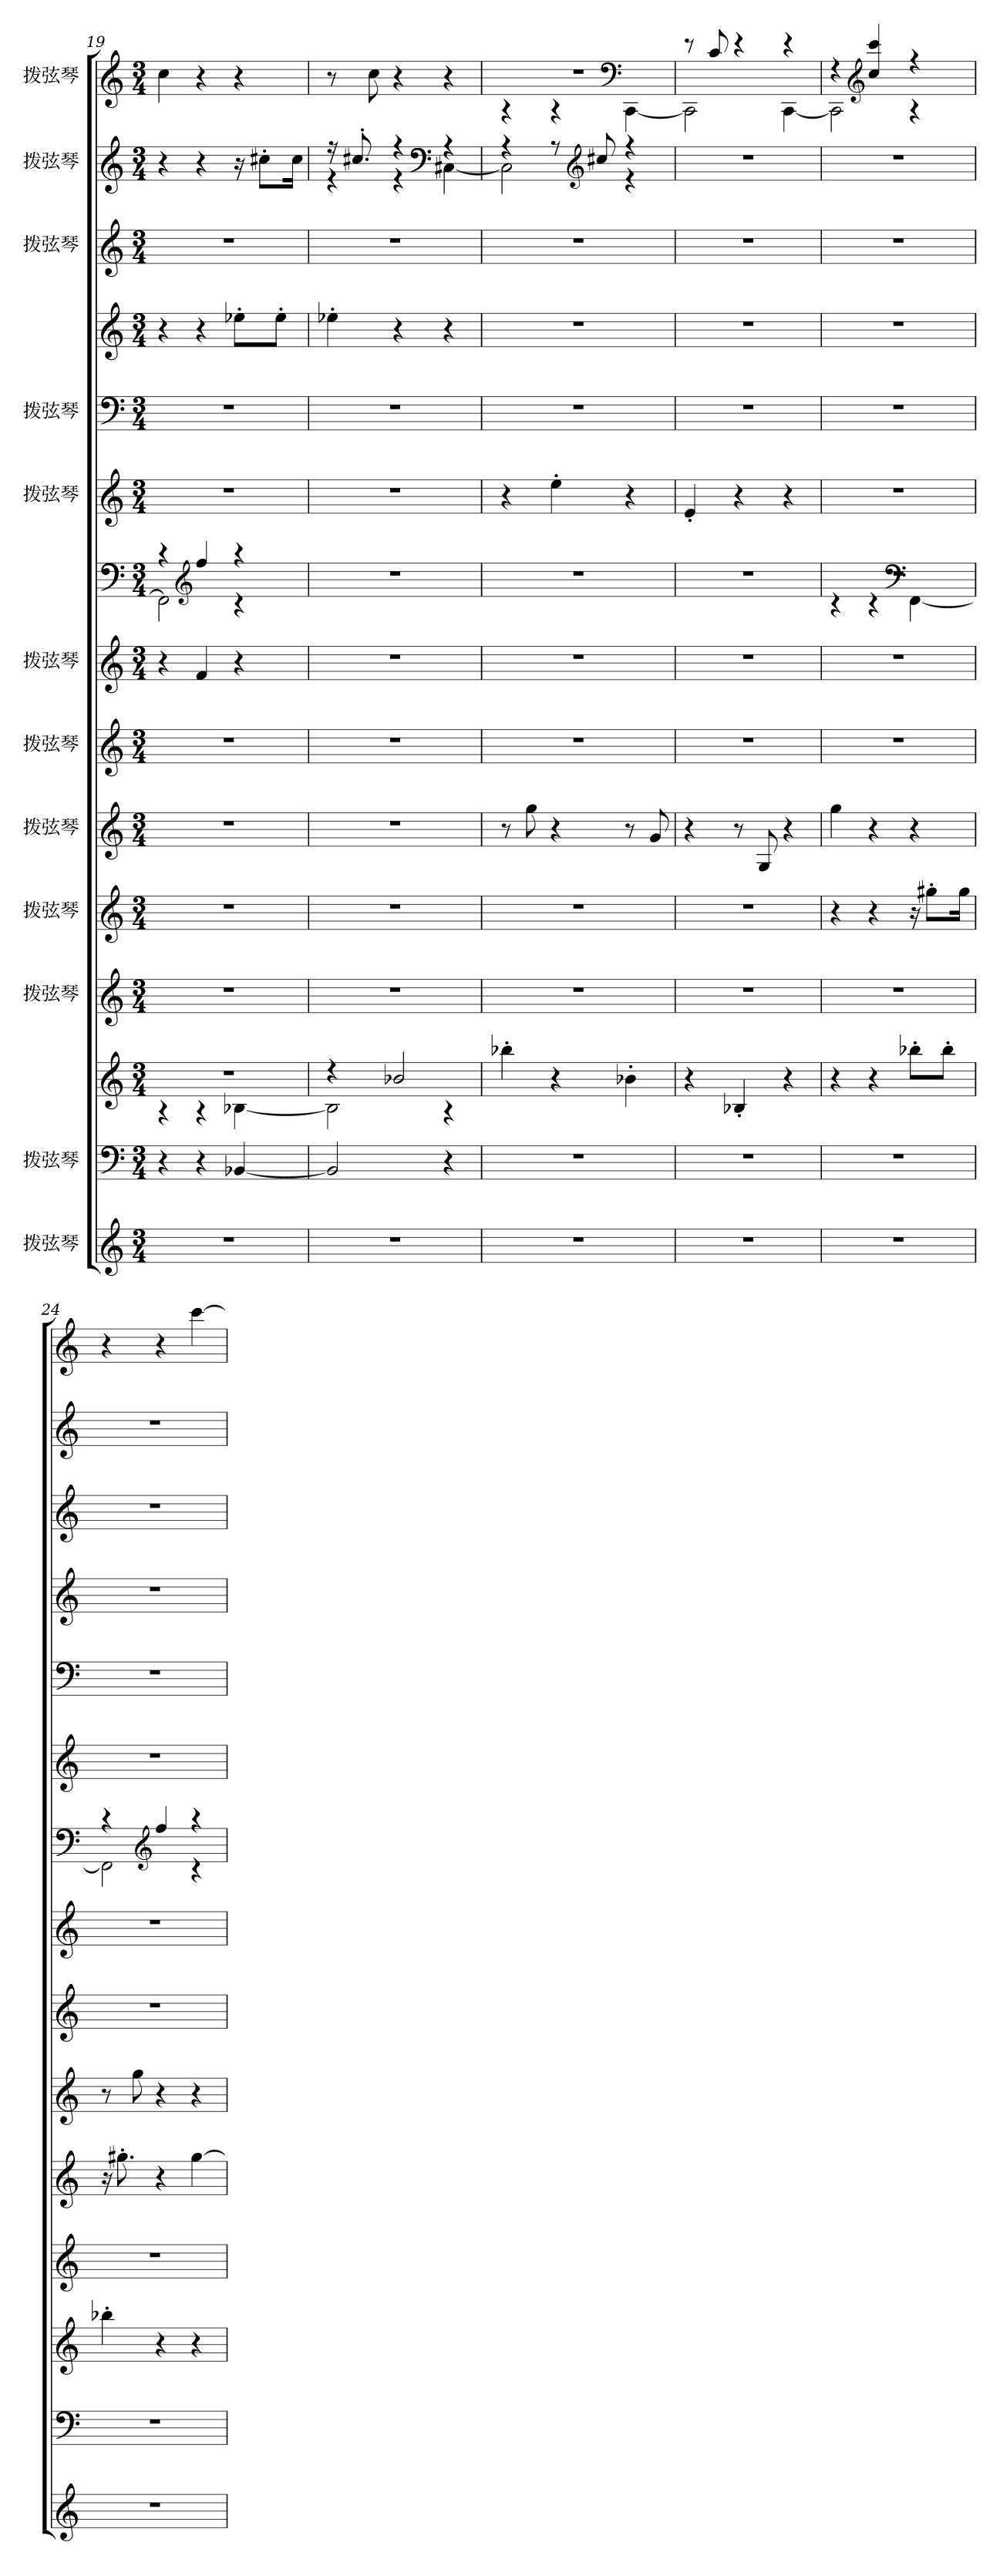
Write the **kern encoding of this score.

**kern	**kern	**kern	**kern	**kern	**kern	**kern	**kern	**kern	**kern	**kern	**kern	**kern	**kern	**kern
*part12	*part11	*part11	*part10	*part9	*part8	*part7	*part6	*part6	*part5	*part4	*part4	*part3	*part2	*part1
*staff15	*staff14	*staff13	*staff12	*staff11	*staff10	*staff9	*staff8	*staff7	*staff6	*staff5	*staff4	*staff3	*staff2	*staff1
*I"拨弦琴	*I"拨弦琴	*	*I"拨弦琴	*I"拨弦琴	*I"拨弦琴	*I"拨弦琴	*I"拨弦琴	*	*I"拨弦琴	*I"拨弦琴	*	*I"拨弦琴	*I"拨弦琴	*I"拨弦琴
*clefG2	*clefF4	*clefG2	*clefG2	*clefG2	*clefG2	*clefG2	*clefG2	*clefF4	*clefG2	*clefF4	*clefG2	*clefG2	*clefG2	*clefG2
*k[]	*k[]	*k[]	*k[]	*k[]	*k[]	*k[]	*k[]	*k[]	*k[]	*k[]	*k[]	*k[]	*k[]	*k[]
*M3/4	*M3/4	*M3/4	*M3/4	*M3/4	*M3/4	*M3/4	*M3/4	*M3/4	*M3/4	*M3/4	*M3/4	*M3/4	*M3/4	*M3/4
=19	=19	=19	=19	=19	=19	=19	=19	=19	=19	=19	=19	=19	=19	=19
*	*	*^	*	*	*	*	*	*^	*	*	*	*	*	*
2.r	4r	2.r	4r	2.r	2.r	2.r	2.r	4r	4r	2FF\]	2.r	2.r	4r	2.r	4r	4cc\
*	*	*	*	*	*	*	*	*	*clefG2	*	*	*	*	*	*	*
.	4r	.	4r	.	.	.	.	4f/	4ff/	.	.	.	4r	.	4r	4r
.	[4BB-X/	.	[4B-X\	.	.	.	.	4r	4r	4r	.	.	8ee-X'\L	.	16r	4r
.	.	.	.	.	.	.	.	.	.	.	.	.	.	.	8cc#X'\L	.
.	.	.	.	.	.	.	.	.	.	.	.	.	8ee-'\J	.	.	.
.	.	.	.	.	.	.	.	.	.	.	.	.	.	.	16cc#\Jk	.
*	*	*	*	*	*	*	*	*	*v	*v	*	*	*	*	*	*
!!LO:PB:g=z
=20	=20	=20	=20	=20	=20	=20	=20	=20	=20	=20	=20	=20	=20	=20	=20
*	*	*	*	*	*	*	*	*	*	*	*	*	*	*^	*
2.r	2BB-/]	4r	2B-\]	2.r	2.r	2.r	2.r	2.r	2.r	2.r	2.r	4ee-X'\	2.r	16r	4r	8r
.	.	.	.	.	.	.	.	.	.	.	.	.	.	8.cc#X'/	.	.
.	.	.	.	.	.	.	.	.	.	.	.	.	.	.	.	8cc\
.	.	2b-X/	.	.	.	.	.	.	.	.	.	4r	.	4r	4r	4r
*	*	*	*	*	*	*	*	*	*	*	*	*	*	*clefF4	*	*
.	4r	.	4r	.	.	.	.	.	.	.	.	4r	.	4r	[4C#X\	4r
*	*	*v	*v	*	*	*	*	*	*	*	*	*	*	*	*	*
=21	=21	=21	=21	=21	=21	=21	=21	=21	=21	=21	=21	=21	=21	=21	=21
*	*	*	*	*	*	*	*	*	*	*	*	*	*	*	*^
2.r	2.r	4bb-X'\	2.r	2.r	8r	2.r	2.r	2.r	4r	2.r	2.r	2.r	4r	2C#\]	2.r	4r
.	.	.	.	.	8gg\	.	.	.	.	.	.	.	.	.	.	.
.	.	4r	.	.	4r	.	.	.	4ee'\	.	.	.	8r	.	.	4r
*	*	*	*	*	*	*	*	*	*	*	*	*	*clefG2	*	*	*
.	.	.	.	.	.	.	.	.	.	.	.	.	8cc#X/	.	.	.
*	*	*	*	*	*	*	*	*	*	*	*	*	*	*	*clefF4	*
.	.	4b-X'\	.	.	8r	.	.	.	4r	.	.	.	4r	4r	.	[4CC\
.	.	.	.	.	8g/	.	.	.	.	.	.	.	.	.	.	.
*	*	*	*	*	*	*	*	*	*	*	*	*	*v	*v	*	*
=22	=22	=22	=22	=22	=22	=22	=22	=22	=22	=22	=22	=22	=22	=22	=22
2.r	2.r	4r	2.r	2.r	4r	2.r	2.r	2.r	4e'/	2.r	2.r	2.r	2.r	8r	2CC\]
.	.	.	.	.	.	.	.	.	.	.	.	.	.	8c/	.
.	.	4B-X'/	.	.	8r	.	.	.	4r	.	.	.	.	4r	.
.	.	.	.	.	8G/	.	.	.	.	.	.	.	.	.	.
.	.	4r	.	.	4r	.	.	.	4r	.	.	.	.	4r	[4CC\
=23	=23	=23	=23	=23	=23	=23	=23	=23	=23	=23	=23	=23	=23	=23	=23
*	*	*	*	*	*	*	*	*^	*	*	*	*	*	*	*
2.r	2.r	4r	2.r	4r	4gg\	2.r	2.r	2.r	4r	2.r	2.r	2.r	2.r	2.r	4r	2CC\]
*	*	*	*	*	*	*	*	*	*	*	*	*	*	*	*clefG2	*
.	.	4r	.	4r	4r	.	.	.	4r	.	.	.	.	.	4cc/ 4ccc/	.
*	*	*	*	*	*	*	*	*clefF4	*	*	*	*	*	*	*	*
.	.	8bb-X'\L	.	16r	4r	.	.	.	[4FF\	.	.	.	.	.	4r	4r
.	.	.	.	8gg#X'\L	.	.	.	.	.	.	.	.	.	.	.	.
.	.	8bb-'\J	.	.	.	.	.	.	.	.	.	.	.	.	.	.
.	.	.	.	16gg#\Jk	.	.	.	.	.	.	.	.	.	.	.	.
*	*	*	*	*	*	*	*	*	*	*	*	*	*	*	*v	*v
=24	=24	=24	=24	=24	=24	=24	=24	=24	=24	=24	=24	=24	=24	=24	=24
2.r	2.r	4bb-X'\	2.r	16r	8r	2.r	2.r	4r	2FF\]	2.r	2.r	2.r	2.r	2.r	4r
.	.	.	.	8.gg#X'\	.	.	.	.	.	.	.	.	.	.	.
.	.	.	.	.	8gg\	.	.	.	.	.	.	.	.	.	.
*	*	*	*	*	*	*	*	*clefG2	*	*	*	*	*	*	*
.	.	4r	.	4r	4r	.	.	4ff/	.	.	.	.	.	.	4r
.	.	4r	.	[4gg#\	4r	.	.	4r	4r	.	.	.	.	.	[4ccc\
*	*	*	*	*	*	*	*	*v	*v	*	*	*	*	*	*
=	=	=	=	=	=	=	=	=	=	=	=	=	=	=
*-	*-	*-	*-	*-	*-	*-	*-	*-	*-	*-	*-	*-	*-	*-
